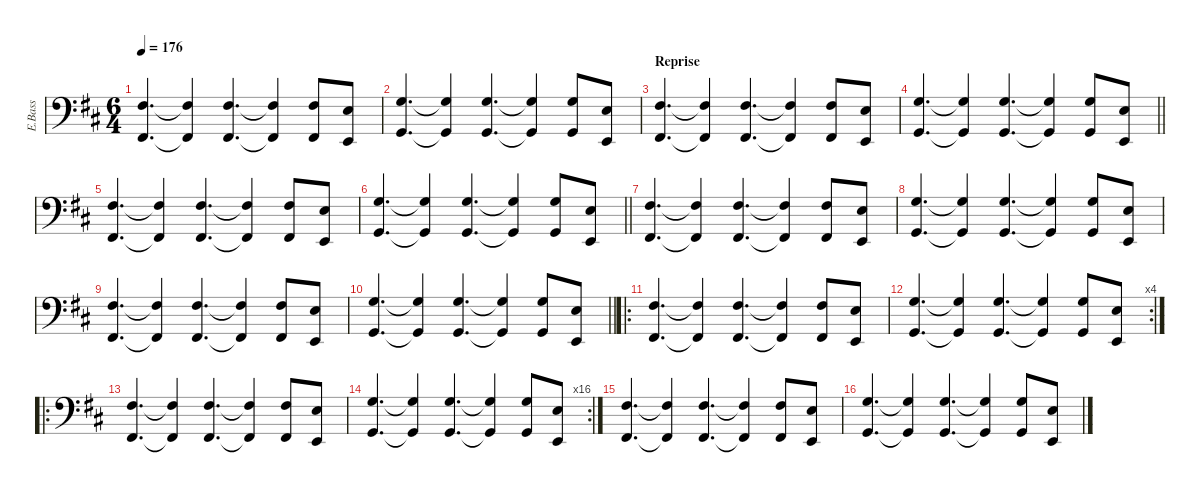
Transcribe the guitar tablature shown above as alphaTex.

\hideDynamics
\bracketExtendMode groupsimilarinstruments
\otherSystemsTrackNameOrientation horizontal
\track ("E.Piano Bass" "E.Bass") {instrument electricpiano1}
\staff {score}
\tuning (C3 G2 D2 A1 E1 B0)
\displaytranspose 12
\ts (6 4)
\tempo 176
\clef f4
\ks bminor
(4.3{acc #} 2.5{acc #}).4{d dy f beam Up} (4.3{t acc #} 2.5{t acc #}).4{beam Up} (4.3{acc #} 2.5{acc #}).4{d beam Up} (4.3{t acc #} 2.5{t acc #}).4{beam Up} (4.3{acc #} 2.5{acc #}).8{beam Up} (2.3{acc forcenatural} 0.5{acc forcenatural}).8{beam Up} |
(5.3{acc forcenatural} 3.5{acc forcenatural}).4{d beam Up} (5.3{t acc forcenatural} 3.5{t acc forcenatural}).4{beam Up} (5.3{acc forcenatural} 3.5{acc forcenatural}).4{d beam Up} (5.3{t acc forcenatural} 3.5{t acc forcenatural}).4{beam Up} (5.3{acc forcenatural} 3.5{acc forcenatural}).8{beam Up} (2.3{acc forcenatural} 0.5{acc forcenatural}).8{beam Up} |
\section ("" "Reprise")
(4.3{acc #} 2.5{acc #}).4{d beam Up} (4.3{t acc #} 2.5{t acc #}).4{beam Up} (4.3{acc #} 2.5{acc #}).4{d beam Up} (4.3{t acc #} 2.5{t acc #}).4{beam Up} (4.3{acc #} 2.5{acc #}).8{beam Up} (2.3{acc forcenatural} 0.5{acc forcenatural}).8{beam Up} |
\barLineRight lightlight
(5.3{acc forcenatural} 3.5{acc forcenatural}).4{d beam Up} (5.3{t acc forcenatural} 3.5{t acc forcenatural}).4{beam Up} (5.3{acc forcenatural} 3.5{acc forcenatural}).4{d beam Up} (5.3{t acc forcenatural} 3.5{t acc forcenatural}).4{beam Up} (5.3{acc forcenatural} 3.5{acc forcenatural}).8{beam Up} (2.3{acc forcenatural} 0.5{acc forcenatural}).8{beam Up} |
(4.3{acc #} 2.5{acc #}).4{d beam Up} (4.3{t acc #} 2.5{t acc #}).4{beam Up} (4.3{acc #} 2.5{acc #}).4{d beam Up} (4.3{t acc #} 2.5{t acc #}).4{beam Up} (4.3{acc #} 2.5{acc #}).8{beam Up} (2.3{acc forcenatural} 0.5{acc forcenatural}).8{beam Up} |
\barLineRight lightlight
(5.3{acc forcenatural} 3.5{acc forcenatural}).4{d beam Up} (5.3{t acc forcenatural} 3.5{t acc forcenatural}).4{beam Up} (5.3{acc forcenatural} 3.5{acc forcenatural}).4{d beam Up} (5.3{t acc forcenatural} 3.5{t acc forcenatural}).4{beam Up} (5.3{acc forcenatural} 3.5{acc forcenatural}).8{beam Up} (2.3{acc forcenatural} 0.5{acc forcenatural}).8{beam Up} |
(4.3{acc #} 2.5{acc #}).4{d beam Up} (4.3{t acc #} 2.5{t acc #}).4{beam Up} (4.3{acc #} 2.5{acc #}).4{d beam Up} (4.3{t acc #} 2.5{t acc #}).4{beam Up} (4.3{acc #} 2.5{acc #}).8{beam Up} (2.3{acc forcenatural} 0.5{acc forcenatural}).8{beam Up} |
(5.3{acc forcenatural} 3.5{acc forcenatural}).4{d beam Up} (5.3{t acc forcenatural} 3.5{t acc forcenatural}).4{beam Up} (5.3{acc forcenatural} 3.5{acc forcenatural}).4{d beam Up} (5.3{t acc forcenatural} 3.5{t acc forcenatural}).4{beam Up} (5.3{acc forcenatural} 3.5{acc forcenatural}).8{beam Up} (2.3{acc forcenatural} 0.5{acc forcenatural}).8{beam Up} |
(4.3{acc #} 2.5{acc #}).4{d beam Up} (4.3{t acc #} 2.5{t acc #}).4{beam Up} (4.3{acc #} 2.5{acc #}).4{d beam Up} (4.3{t acc #} 2.5{t acc #}).4{beam Up} (4.3{acc #} 2.5{acc #}).8{beam Up} (2.3{acc forcenatural} 0.5{acc forcenatural}).8{beam Up} |
\barLineRight lightlight
(5.3{acc forcenatural} 3.5{acc forcenatural}).4{d beam Up} (5.3{t acc forcenatural} 3.5{t acc forcenatural}).4{beam Up} (5.3{acc forcenatural} 3.5{acc forcenatural}).4{d beam Up} (5.3{t acc forcenatural} 3.5{t acc forcenatural}).4{beam Up} (5.3{acc forcenatural} 3.5{acc forcenatural}).8{beam Up} (2.3{acc forcenatural} 0.5{acc forcenatural}).8{beam Up} |
\ro
(4.3{acc #} 2.5{acc #}).4{d beam Up} (4.3{t acc #} 2.5{t acc #}).4{beam Up} (4.3{acc #} 2.5{acc #}).4{d beam Up} (4.3{t acc #} 2.5{t acc #}).4{beam Up} (4.3{acc #} 2.5{acc #}).8{beam Up} (2.3{acc forcenatural} 0.5{acc forcenatural}).8{beam Up} |
\rc 4
(5.3{acc forcenatural} 3.5{acc forcenatural}).4{d beam Up} (5.3{t acc forcenatural} 3.5{t acc forcenatural}).4{beam Up} (5.3{acc forcenatural} 3.5{acc forcenatural}).4{d beam Up} (5.3{t acc forcenatural} 3.5{t acc forcenatural}).4{beam Up} (5.3{acc forcenatural} 3.5{acc forcenatural}).8{beam Up} (2.3{acc forcenatural} 0.5{acc forcenatural}).8{beam Up} |
\ro
(4.3{acc #} 2.5{acc #}).4{d beam Up} (4.3{t acc #} 2.5{t acc #}).4{beam Up} (4.3{acc #} 2.5{acc #}).4{d beam Up} (4.3{t acc #} 2.5{t acc #}).4{beam Up} (4.3{acc #} 2.5{acc #}).8{beam Up} (2.3{acc forcenatural} 0.5{acc forcenatural}).8{beam Up} |
\rc 16
(5.3{acc forcenatural} 3.5{acc forcenatural}).4{d beam Up} (5.3{t acc forcenatural} 3.5{t acc forcenatural}).4{beam Up} (5.3{acc forcenatural} 3.5{acc forcenatural}).4{d beam Up} (5.3{t acc forcenatural} 3.5{t acc forcenatural}).4{beam Up} (5.3{acc forcenatural} 3.5{acc forcenatural}).8{beam Up} (2.3{acc forcenatural} 0.5{acc forcenatural}).8{beam Up} |
(4.3{acc #} 2.5{acc #}).4{d beam Up} (4.3{t acc #} 2.5{t acc #}).4{beam Up} (4.3{acc #} 2.5{acc #}).4{d beam Up} (4.3{t acc #} 2.5{t acc #}).4{beam Up} (4.3{acc #} 2.5{acc #}).8{beam Up} (2.3{acc forcenatural} 0.5{acc forcenatural}).8{beam Up} |
(5.3{acc forcenatural} 3.5{acc forcenatural}).4{d beam Up} (5.3{t acc forcenatural} 3.5{t acc forcenatural}).4{beam Up} (5.3{acc forcenatural} 3.5{acc forcenatural}).4{d beam Up} (5.3{t acc forcenatural} 3.5{t acc forcenatural}).4{beam Up} (5.3{acc forcenatural} 3.5{acc forcenatural}).8{beam Up} (2.3{acc forcenatural} 0.5{acc forcenatural}).8{beam Up}
